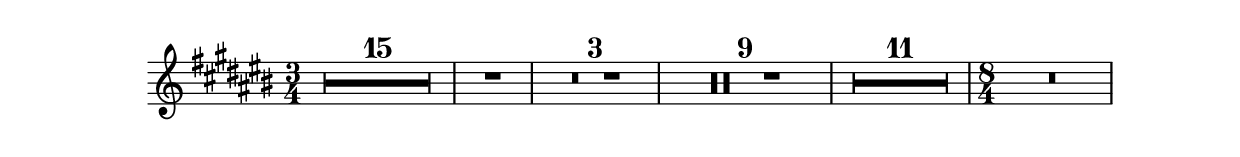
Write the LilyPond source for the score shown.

\version "2.1.29"
\header{

texidoc="
Multi-measure rests do not collide with barlines and clefs.  They
are not expanded when you set @code{Score.skipBars}.  Although the
multi-measure-rest is a Spanner, minimum distances are set to keep it
colliding from barlines. 

Rests over measures during longer than 2 wholes use breve rests. When
more than 10 or more measures (tunable through @code{expand-limit})
are used then a different symbol is used.

"
}


\score { \notes {
    \time 3/4 \key cis \major
    R2.*15
  
    R2.
    R2.*3
    R2.*9
    R2.*11

\time 8/4 R1*2
}
	\paper {
	\context {
		\ScoreContext
		skipBars = ##t
	}
	raggedright = ##t	
	}
}

